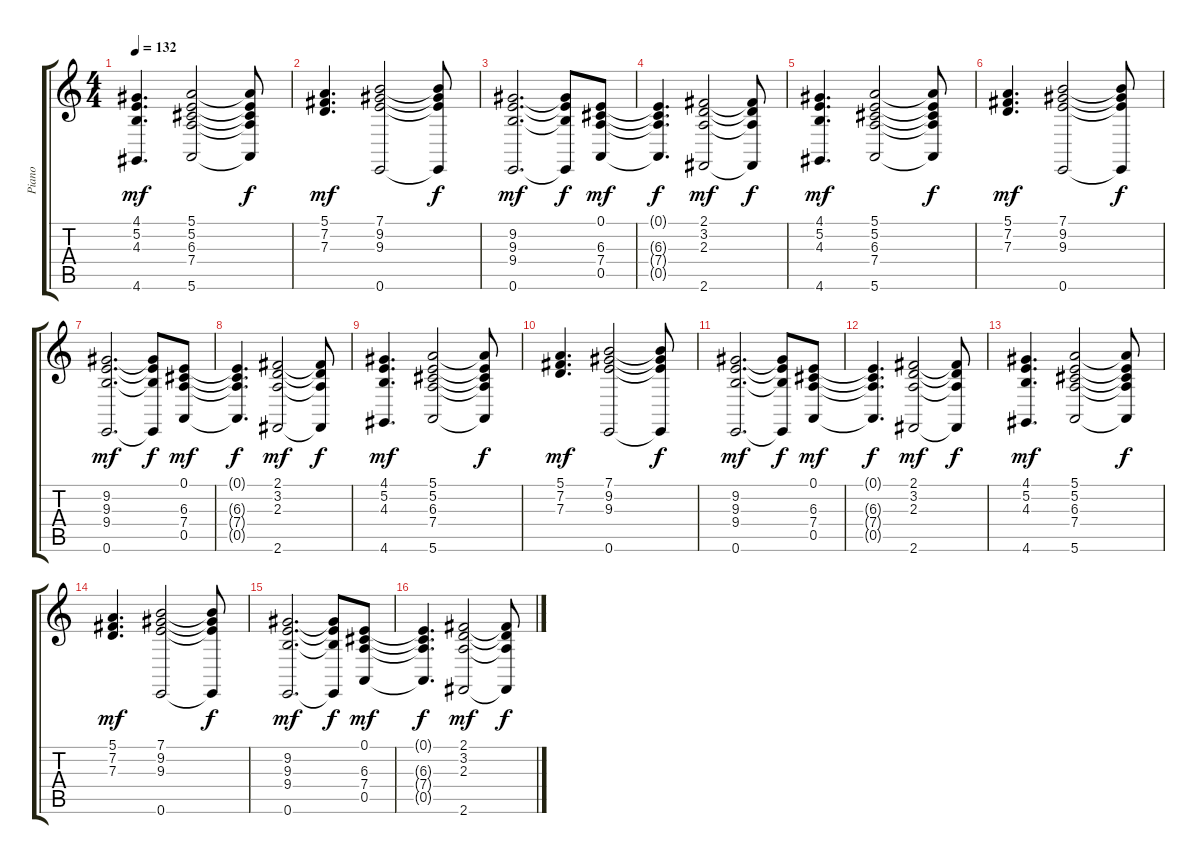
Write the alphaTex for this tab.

\track ("Piano" "Piano") {instrument acousticgrandpiano}
\staff {score tabs}
\tuning (E4 B3 G3 D3 A2 E2) {hide}
\ts (4 4)
\tempo 132
\clef g2
\ks c
(4.1 5.2 4.3 4.6).4{d dy mf} (5.1 5.2 6.3 7.4 5.6).2 (5.1{t} 5.2{t} 6.3{t} 7.4{t} 5.6{t}).8{dy f} |
(5.1 7.2 7.3).4{d dy mf} (7.1 9.2 9.3 0.6).2 (7.1{t} 9.2{t} 9.3{t} 0.6{t}).8{dy f} |
(9.2 9.3 9.4 0.6).2{d dy mf} (9.2{t} 9.3{t} 9.4{t} 0.6{t}).8{dy f} (0.1 6.3 7.4 0.5).8{dy mf} |
(0.1{t} 6.3{t} 7.4{t} 0.5{t}).4{d dy f} (2.1 3.2 2.3 2.6).2{dy mf} (2.1{t} 3.2{t} 2.3{t} 2.6{t}).8{dy f} |
(4.1 5.2 4.3 4.6).4{d dy mf} (5.1 5.2 6.3 7.4 5.6).2 (5.1{t} 5.2{t} 6.3{t} 7.4{t} 5.6{t}).8{dy f} |
(5.1 7.2 7.3).4{d dy mf} (7.1 9.2 9.3 0.6).2 (7.1{t} 9.2{t} 9.3{t} 0.6{t}).8{dy f} |
(9.2 9.3 9.4 0.6).2{d dy mf} (9.2{t} 9.3{t} 9.4{t} 0.6{t}).8{dy f} (0.1 6.3 7.4 0.5).8{dy mf} |
(0.1{t} 6.3{t} 7.4{t} 0.5{t}).4{d dy f} (2.1 3.2 2.3 2.6).2{dy mf} (2.1{t} 3.2{t} 2.3{t} 2.6{t}).8{dy f} |
(4.1 5.2 4.3 4.6).4{d dy mf} (5.1 5.2 6.3 7.4 5.6).2 (5.1{t} 5.2{t} 6.3{t} 7.4{t} 5.6{t}).8{dy f} |
(5.1 7.2 7.3).4{d dy mf} (7.1 9.2 9.3 0.6).2 (7.1{t} 9.2{t} 9.3{t} 0.6{t}).8{dy f} |
(9.2 9.3 9.4 0.6).2{d dy mf} (9.2{t} 9.3{t} 9.4{t} 0.6{t}).8{dy f} (0.1 6.3 7.4 0.5).8{dy mf} |
(0.1{t} 6.3{t} 7.4{t} 0.5{t}).4{d dy f} (2.1 3.2 2.3 2.6).2{dy mf} (2.1{t} 3.2{t} 2.3{t} 2.6{t}).8{dy f} |
(4.1 5.2 4.3 4.6).4{d dy mf} (5.1 5.2 6.3 7.4 5.6).2 (5.1{t} 5.2{t} 6.3{t} 7.4{t} 5.6{t}).8{dy f} |
(5.1 7.2 7.3).4{d dy mf} (7.1 9.2 9.3 0.6).2 (7.1{t} 9.2{t} 9.3{t} 0.6{t}).8{dy f} |
(9.2 9.3 9.4 0.6).2{d dy mf} (9.2{t} 9.3{t} 9.4{t} 0.6{t}).8{dy f} (0.1 6.3 7.4 0.5).8{dy mf} |
(0.1{t} 6.3{t} 7.4{t} 0.5{t}).4{d dy f} (2.1 3.2 2.3 2.6).2{dy mf} (2.1{t} 3.2{t} 2.3{t} 2.6{t}).8{dy f}
